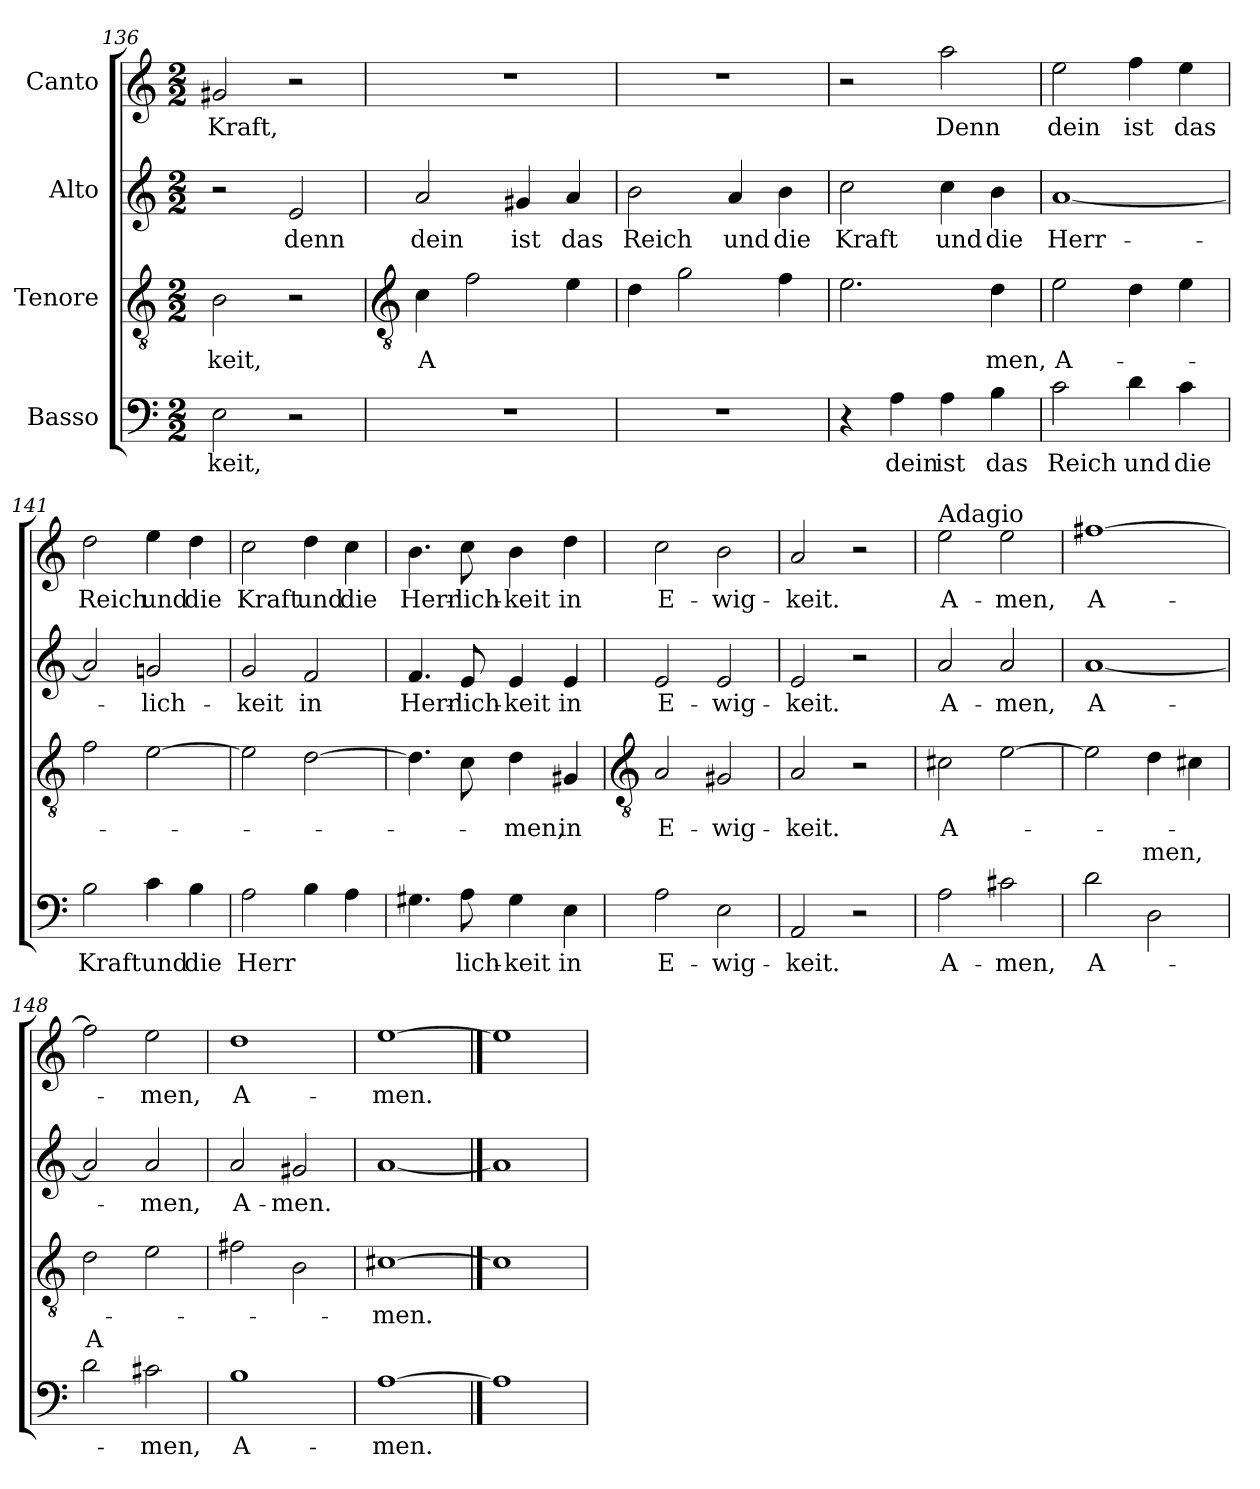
**kern	**text	**kern	**text	**text	**kern	**text	**kern	**text
*part4	*part4	*part3	*part3	*part3	*part2	*part2	*part1	*part1
*staff4	*staff4	*staff3	*staff3	*staff3	*staff2	*staff2	*staff1	*staff1
*I"Basso	*	*I"Tenore	*	*	*I"Alto	*	*I"Canto	*
*clefF4	*	*clefGv2	*	*	*clefG2	*	*clefG2	*
*k[]	*	*k[]	*	*	*k[]	*	*k[]	*
*C:	*	*C:	*	*	*C:	*	*C:	*
*M2/2	*	*M2/2	*	*	*M2/2	*	*M2/2	*
=136	=136	=136	=136	=136	=136	=136	=136	=136
!	!LO:LY:b	!	!LO:LY:b	!	!	!	!	!LO:LY:b
2E	-keit,	2B	-keit,	.	2r	.	2g#X	Kraft,
!	!	!	!	!	!	!LO:LY:b	!	!
2r	.	2r	.	.	2e	denn	2r	.
!!LO:LB:g=z
=137	=137	=137	=137	=137	=137	=137	=137	=137
*	*	*clefGv2	*	*	*	*	*	*
!	!	!	!LO:LY:b	!	!	!LO:LY:b	!	!
1r	.	4c	A	.	2a	dein	1r	.
.	.	2f	.	.	.	.	.	.
!	!	!	!	!	!	!LO:LY:b	!	!
.	.	.	.	.	4g#X	ist	.	.
!	!	!	!	!	!	!LO:LY:b	!	!
.	.	4e	.	.	4a	das	.	.
=138	=138	=138	=138	=138	=138	=138	=138	=138
!	!	!	!	!	!	!LO:LY:b	!	!
1r	.	4d	.	.	2b	Reich	1r	.
.	.	2g	.	.	.	.	.	.
!	!	!	!	!	!	!LO:LY:b	!	!
.	.	.	.	.	4a	und	.	.
!	!	!	!	!	!	!LO:LY:b	!	!
.	.	4f	.	.	4b	die	.	.
=139	=139	=139	=139	=139	=139	=139	=139	=139
!	!	!	!	!	!	!LO:LY:b	!	!
4r	.	2.e	.	.	2cc	Kraft	2r	.
!	!LO:LY:b	!	!	!	!	!	!	!
4A	dein	.	.	.	.	.	.	.
!	!LO:LY:b	!	!	!	!	!LO:LY:b	!	!LO:LY:b
4A	ist	.	.	.	4cc	und	2aa	Denn
!	!LO:LY:b	!	!LO:LY:b	!	!	!LO:LY:b	!	!
4B	das	4d	men,	.	4b	die	.	.
=140	=140	=140	=140	=140	=140	=140	=140	=140
!	!LO:LY:b	!	!LO:LY:b	!	!	!LO:LY:b	!	!LO:LY:b
2c	Reich	2e	A-	.	[1a	Herr-	2ee	dein
!	!LO:LY:b	!	!	!	!	!	!	!LO:LY:b
4d	und	4d	.	.	.	.	4ff	ist
!	!LO:LY:b	!	!	!	!	!	!	!LO:LY:b
4c	die	4e	.	.	.	.	4ee	das
=141	=141	=141	=141	=141	=141	=141	=141	=141
!	!LO:LY:b	!	!	!	!	!	!	!LO:LY:b
2B	Kraft	2f	.	.	2a]	.	2dd	Reich
!	!LO:LY:b	!	!	!	!	!LO:LY:b	!	!LO:LY:b
4c	und	[2e	.	.	2gn	-lich-	4ee	und
!	!LO:LY:b	!	!	!	!	!	!	!LO:LY:b
4B	die	.	.	.	.	.	4dd	die
=142	=142	=142	=142	=142	=142	=142	=142	=142
!	!LO:LY:b	!	!	!	!	!LO:LY:b	!	!LO:LY:b
2A	Herr	2e]	.	.	2g	-keit	2cc	Kraft
!	!	!	!	!	!	!LO:LY:b	!	!LO:LY:b
4B	.	[2d	.	.	2f	in	4dd	und
!	!	!	!	!	!	!	!	!LO:LY:b
4A	.	.	.	.	.	.	4cc	die
=143	=143	=143	=143	=143	=143	=143	=143	=143
!	!	!	!	!	!	!LO:LY:b	!	!LO:LY:b
4.G#X	.	4.d]	.	.	4.f	Herr-	4.b	Herr-
!	!LO:LY:b	!	!	!	!	!LO:LY:b	!	!LO:LY:b
8A	lich-	8c	.	.	8e	-lich-	8cc	-lich-
!	!LO:LY:b	!	!LO:LY:b	!	!	!LO:LY:b	!	!LO:LY:b
4G#	-keit	4d	-men,	.	4e	-keit	4b	-keit
!	!LO:LY:b	!	!LO:LY:b	!	!	!LO:LY:b	!	!LO:LY:b
4E	in	4G#X	in	.	4e	in	4dd	in
!!LO:LB:g=z
=144	=144	=144	=144	=144	=144	=144	=144	=144
*	*	*clefGv2	*	*	*	*	*	*
!	!LO:LY:b	!	!LO:LY:b	!	!	!LO:LY:b	!	!LO:LY:b
2A	E-	2A	E-	.	2e	E-	2cc	E-
!	!LO:LY:b	!	!LO:LY:b	!	!	!LO:LY:b	!	!LO:LY:b
2E	-wig-	2G#X	-wig-	.	2e	-wig-	2b	-wig-
=145	=145	=145	=145	=145	=145	=145	=145	=145
!	!LO:LY:b	!	!LO:LY:b	!	!	!LO:LY:b	!	!LO:LY:b
2AA	-keit.	2A	-keit.	.	2e	-keit.	2a	-keit.
2r	.	2r	.	.	2r	.	2r	.
=146	=146	=146	=146	=146	=146	=146	=146	=146
!	!	!	!	!	!	!	!LO:TX:a:t=Adagio	!
!	!LO:LY:b	!	!LO:LY:b	!	!	!LO:LY:b	!	!LO:LY:b
2A	A-	2c#X	A-	.	2a	A-	2ee	A-
!	!LO:LY:b	!	!	!	!	!LO:LY:b	!	!LO:LY:b
2c#X	-men,	[2e	.	.	2a	-men,	2ee	-men,
=147	=147	=147	=147	=147	=147	=147	=147	=147
!	!LO:LY:b	!	!	!	!	!LO:LY:b	!	!LO:LY:b
2d	A-	2e]	.	.	[1a	A-	[1ff#X	A-
!	!	!	!	!LO:LY:b	!	!	!	!
2D	.	4d	.	-men,	.	.	.	.
.	.	4c#X	.	.	.	.	.	.
=148	=148	=148	=148	=148	=148	=148	=148	=148
!	!	!	!	!LO:LY:b	!	!	!	!
2d	.	2d	.	A	2a]	.	2ff#]	.
!	!LO:LY:b	!	!	!	!	!LO:LY:b	!	!LO:LY:b
2c#X	-men,	2e	.	.	2a	-men,	2ee	-men,
=149	=149	=149	=149	=149	=149	=149	=149	=149
!	!LO:LY:b	!	!	!	!	!LO:LY:b	!	!LO:LY:b
1B	A-	2f#X	.	.	2a	A-	1dd	A-
!	!	!	!	!	!	!LO:LY:b	!	!
.	.	2B	.	.	2g#X	-men.	.	.
=150	=150	=150	=150	=150	=150	=150	=150	=150
!	!LO:LY:b	!	!LO:LY:b	!	!	!	!	!LO:LY:b
[1A	-men.	[1c#X	men.	.	[1a	.	[1ee	-men.
==151	==151	==151	==151	==151	==151	==151	==151	==151
1A]	.	1c#]	.	.	1a]	.	1ee]	.
=	=	=	=	=	=	=	=	=
*-	*-	*-	*-	*-	*-	*-	*-	*-
